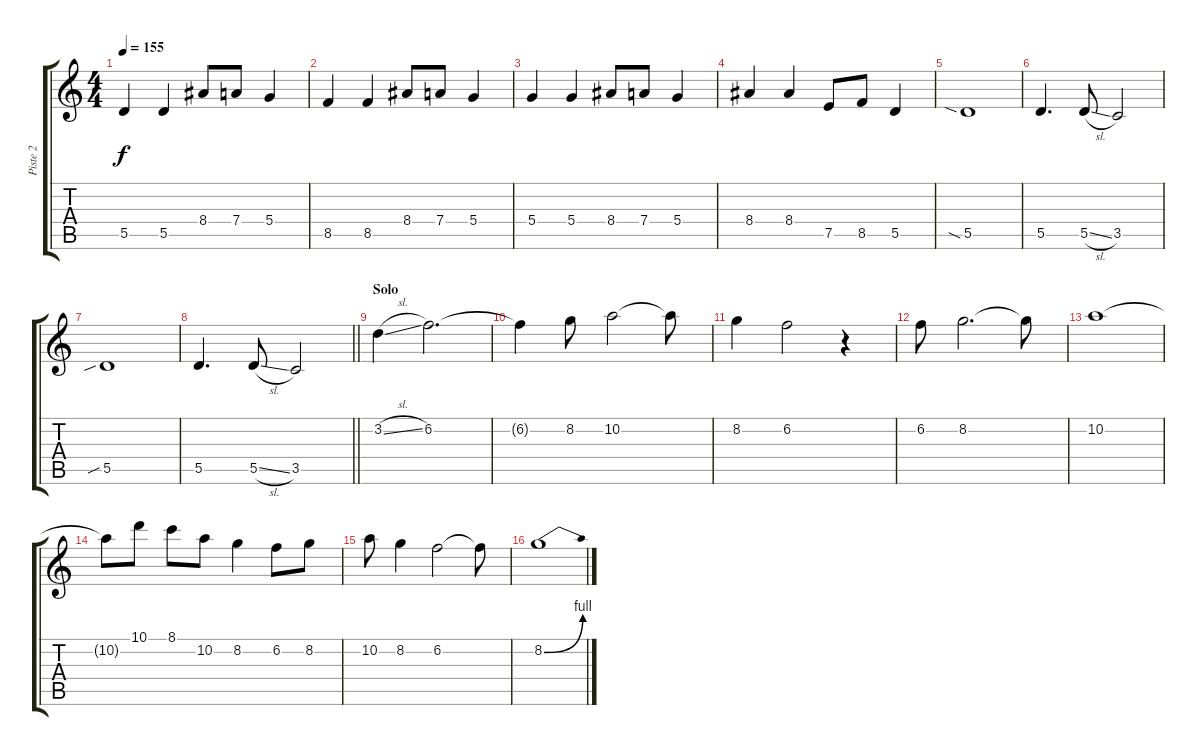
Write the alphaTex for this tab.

\track ("Piste 2" "Piste 2") {instrument overdrivenguitar}
\staff {score tabs}
\tuning (E4 B3 G3 D3 A2 E2) {hide}
\ts (4 4)
\tempo 155
\clef g2
\ks c
5.5.4{dy f} 5.5.4 8.4.8 7.4.8 5.4.4 |
8.5.4 8.5.4 8.4.8 7.4.8 5.4.4 |
5.4.4 5.4.4 8.4.8 7.4.8 5.4.4 |
8.4.4 8.4.4 7.5.8 8.5.8 5.5.4 |
5.5{sia}.1 |
5.5.4{d} 5.5{sl}.8 3.5.2 |
5.5{sib}.1 |
\barLineRight lightlight
5.5.4{d} 5.5{sl}.8 3.5.2 |
\section ("" "Solo")
3.2{sl}.4 6.2.2{d} |
6.2{t}.4 8.2.8 10.2.2 10.2{t}.8 |
8.2.4 6.2.2 r.4 |
6.2.8 8.2.2{d} 8.2{t}.8 |
10.2.1 |
10.2{t}.8 10.1.8 8.1.8 10.2.8 8.2.4 6.2.8 8.2.8 |
10.2.8 8.2.4 6.2.2 6.2{t}.8 |
8.2{be (bend 0 0 60 4)}.1
